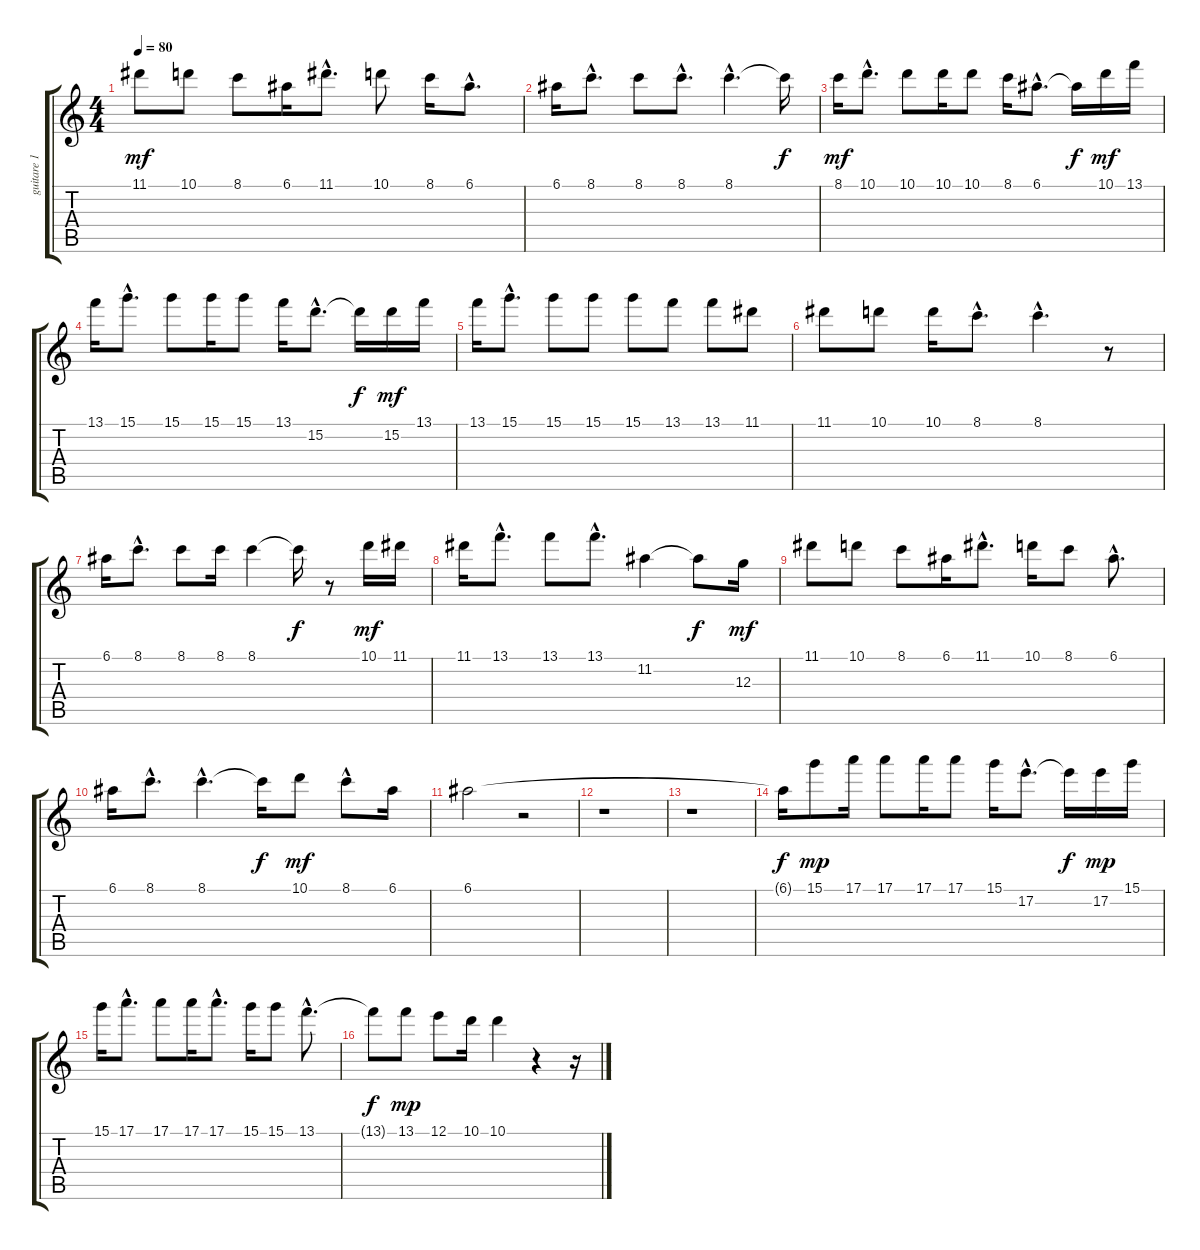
\track ("guitare 1" "guitare 1") {instrument electricguitarclean}
\staff {score tabs}
\tuning (E4 B3 G3 D3 A2 E2) {hide}
\ts (4 4)
\tempo 80
\clef g2
\ks c
11.1.8{dy mf} 10.1.8 8.1.8 6.1.16 11.1{hac}.8{d} 10.1.8 8.1.16 6.1{hac}.8{d} |
6.1.16 8.1{hac}.8{d} 8.1.8 8.1{hac}.8{d} 8.1{hac}.4{d} 8.1{t}.16{dy f} |
8.1.16{dy mf} 10.1{hac}.8{d} 10.1.8 10.1.16 10.1.8 8.1.16 6.1{hac}.8{d} 6.1{t}.16{dy f} 10.1.16{dy mf} 13.1.16 |
13.1.16 15.1{hac}.8{d} 15.1.8 15.1.16 15.1.8 13.1.16 15.2{hac}.8{d} 15.2{t}.16{dy f} 15.2.16{dy mf} 13.1.16 |
13.1.16 15.1{hac}.8{d} 15.1.8 15.1.8 15.1.8 13.1.8 13.1.8 11.1.8 |
11.1.8 10.1.8 10.1.16 8.1{hac}.8{d} 8.1{hac}.4{d} r.8 |
6.1.16 8.1{hac}.8{d} 8.1.8 8.1.16 8.1.4 8.1{t}.16{dy f} r.8 10.1.16{dy mf} 11.1.16 |
11.1.16 13.1{hac}.8{d} 13.1.8 13.1{hac}.8{d} 11.2.4 11.2{t}.8{dy f} 12.3.16{dy mf} |
11.1.8 10.1.8 8.1.8 6.1.16 11.1{hac}.8{d} 10.1.16 8.1.8 6.1{hac}.8{d} |
6.1.16 8.1{hac}.8{d} 8.1{hac}.4{d} 8.1{t}.16{dy f} 10.1.8{dy mf} 8.1{hac}.8 6.1.16 |
6.1.2 r.2 |
r.1 |
r.1 |
6.1{t}.16{dy f} 15.1.8{dy mp} 17.1.16 17.1.8 17.1.16 17.1.8 15.1.16 17.2{hac}.8{d} 17.2{t}.16{dy f} 17.2.16{dy mp} 15.1.16 |
15.1.16 17.1{hac}.8{d} 17.1.8 17.1.16 17.1{hac}.8{d} 15.1.16 15.1.8 13.1{hac}.8{d} |
13.1{t}.8{dy f} 13.1.8{dy mp} 12.1.8 10.1.16 10.1.4 r.4 r.16
